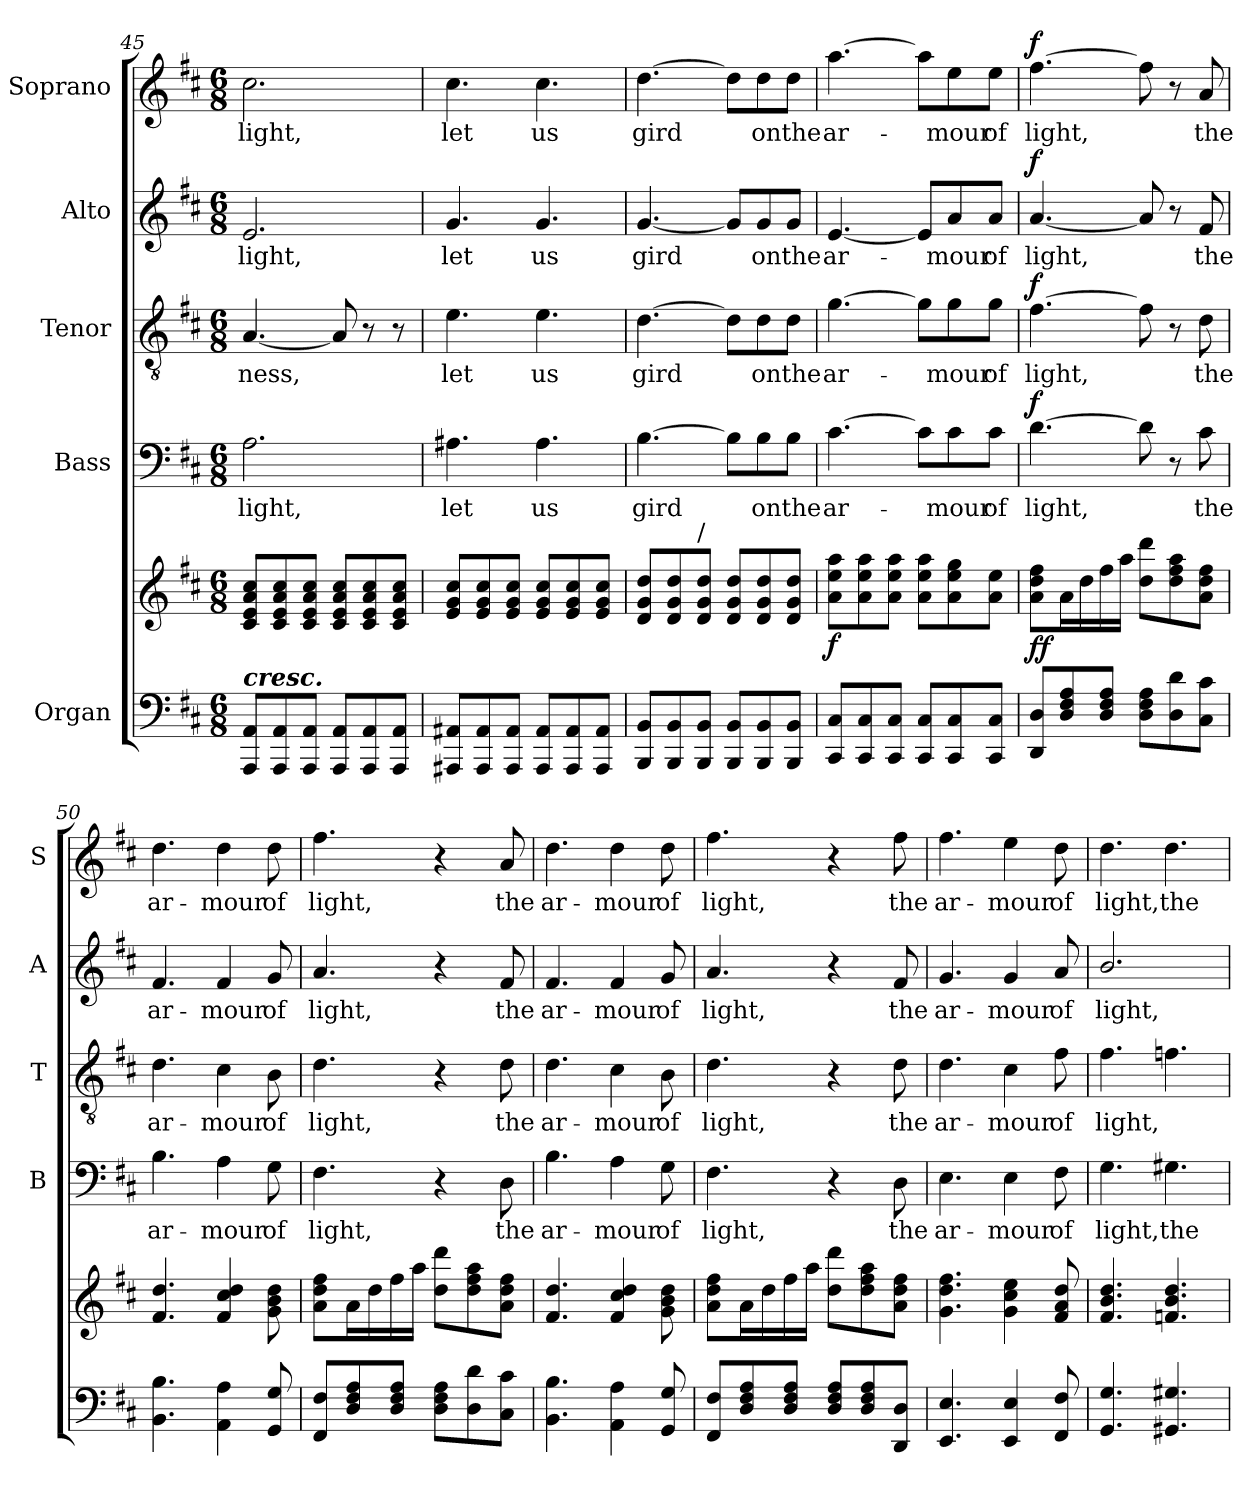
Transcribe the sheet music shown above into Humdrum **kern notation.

**kern	**kern	**dynam	**kern	**text	**dynam	**kern	**text	**dynam	**kern	**text	**dynam	**kern	**text	**dynam
*part5	*part5	*part5	*part4	*part4	*part4	*part3	*part3	*part3	*part2	*part2	*part2	*part1	*part1	*part1
*staff6	*staff5	*staff5/6	*staff4	*staff4	*staff4	*staff3	*staff3	*staff3	*staff2	*staff2	*staff2	*staff1	*staff1	*staff1
*I"Organ	*	*	*I"Bass	*	*	*I"Tenor	*	*	*I"Alto	*	*	*I"Soprano	*	*
*	*	*	*I'B	*	*	*I'T	*	*	*I'A	*	*	*I'S	*	*
*clefF4	*clefG2	*	*clefF4	*	*	*clefGv2	*	*	*clefG2	*	*	*clefG2	*	*
*k[f#c#]	*k[f#c#]	*	*k[f#c#]	*	*	*k[f#c#]	*	*	*k[f#c#]	*	*	*k[f#c#]	*	*
*D:	*D:	*	*D:	*	*	*D:	*	*	*D:	*	*	*D:	*	*
*M6/8	*M6/8	*	*M6/8	*	*	*M6/8	*	*	*M6/8	*	*	*M6/8	*	*
=45	=45	=45	=45	=45	=45	=45	=45	=45	=45	=45	=45	=45	=45	=45
!LO:TX:a:Bi:t=cresc.	!	!	!	!	!	!	!	!	!	!	!	!	!	!
!	!	!	!	!LO:LY:b	!	!	!LO:LY:b	!	!	!LO:LY:b	!	!	!LO:LY:b	!
8AAA/ 8AA/L	8c#/ 8e/ 8a/ 8cc#/L	.	2.A\	light,	.	[4.A/	ness,	.	2.e/	light,	.	2.cc#i\	light,	.
8AAA/ 8AA/	8c#/ 8e/ 8a/ 8cc#/	.	.	.	.	.	.	.	.	.	.	.	.	.
8AAA/ 8AA/J	8c#/ 8e/ 8a/ 8cc#/J	.	.	.	.	.	.	.	.	.	.	.	.	.
8AAA/ 8AA/L	8c#/ 8e/ 8a/ 8cc#/L	.	.	.	.	8A/]	.	.	.	.	.	.	.	.
8AAA/ 8AA/	8c#/ 8e/ 8a/ 8cc#/	.	.	.	.	8r	.	.	.	.	.	.	.	.
8AAA/ 8AA/J	8c#/ 8e/ 8a/ 8cc#/J	.	.	.	.	8r	.	.	.	.	.	.	.	.
=46	=46	=46	=46	=46	=46	=46	=46	=46	=46	=46	=46	=46	=46	=46
!	!	!	!	!LO:LY:b	!	!	!LO:LY:b	!	!	!LO:LY:b	!	!	!LO:LY:b	!
8AAA#X/ 8AA#X/L	8e/ 8g/ 8cc#/L	.	4.A#X\	let	.	4.e\	let	.	4.g/	let	.	4.cc#\	let	.
8AAA#/ 8AA#/	8e/ 8g/ 8cc#/	.	.	.	.	.	.	.	.	.	.	.	.	.
8AAA#/ 8AA#/J	8e/ 8g/ 8cc#/J	.	.	.	.	.	.	.	.	.	.	.	.	.
!	!	!	!	!LO:LY:b	!	!	!LO:LY:b	!	!	!LO:LY:b	!	!	!LO:LY:b	!
8AAA#/ 8AA#/L	8e/ 8g/ 8cc#/L	.	4.A#\	us	.	4.e\	us	.	4.g/	us	.	4.cc#\	us	.
8AAA#/ 8AA#/	8e/ 8g/ 8cc#/	.	.	.	.	.	.	.	.	.	.	.	.	.
8AAA#/ 8AA#/J	8e/ 8g/ 8cc#/J	.	.	.	.	.	.	.	.	.	.	.	.	.
=47	=47	=47	=47	=47	=47	=47	=47	=47	=47	=47	=47	=47	=47	=47
!	!	!	!	!LO:LY:b	!	!	!LO:LY:b	!	!	!LO:LY:b	!	!	!LO:LY:b	!
8BBB/ 8BB/L	8d/ 8g/ 8dd/L	.	[4.B\	gird	.	[4.d\	gird	.	[4.g/	gird	.	[4.dd\	gird	.
8BBB/ 8BB/	8d/ 8g/ 8dd/	.	.	.	.	.	.	.	.	.	.	.	.	.
!	!LO:TX:a:t=/	!	!	!	!	!	!	!	!	!	!	!	!	!
8BBB/ 8BB/J	8d/ 8g/ 8dd/J	.	.	.	.	.	.	.	.	.	.	.	.	.
8BBB/ 8BB/L	8d/ 8g/ 8dd/L	.	8B\L]	.	.	8d\L]	.	.	8g/L]	.	.	8dd\L]	.	.
!	!	!	!	!LO:LY:b	!	!	!LO:LY:b	!	!	!LO:LY:b	!	!	!LO:LY:b	!
8BBB/ 8BB/	8d/ 8g/ 8dd/	.	8B\	on	.	8d\	on	.	8g/	on	.	8dd\	on	.
!	!	!	!	!LO:LY:b	!	!	!LO:LY:b	!	!	!LO:LY:b	!	!	!LO:LY:b	!
8BBB/ 8BB/J	8d/ 8g/ 8dd/J	.	8B\J	the	.	8d\J	the	.	8g/J	the	.	8dd\J	the	.
=48	=48	=48	=48	=48	=48	=48	=48	=48	=48	=48	=48	=48	=48	=48
!	!	!LO:DY:b	!	!LO:LY:b	!	!	!LO:LY:b	!	!	!LO:LY:b	!	!	!LO:LY:b	!
8CC#/ 8C#/L	8a\ 8ee\ 8aa\L	f	[4.c#\	ar-	.	[4.g\	ar-	.	[4.e/	ar-	.	[4.aa\	ar-	.
8CC#/ 8C#/	8a\ 8ee\ 8aa\	.	.	.	.	.	.	.	.	.	.	.	.	.
8CC#/ 8C#/J	8a\ 8ee\ 8aa\J	.	.	.	.	.	.	.	.	.	.	.	.	.
8CC#/ 8C#/L	8a\ 8ee\ 8aa\L	.	8c#\L]	.	.	8g\L]	.	.	8e/L]	.	.	8aa\L]	.	.
!	!	!	!	!LO:LY:b	!	!	!LO:LY:b	!	!	!LO:LY:b	!	!	!LO:LY:b	!
8CC#/ 8C#/	8a\ 8ee\ 8gg\	.	8c#\	mour	.	8g\	mour	.	8a/	mour	.	8ee\	mour	.
!	!	!	!	!LO:LY:b	!	!	!LO:LY:b	!	!	!LO:LY:b	!	!	!LO:LY:b	!
8CC#/ 8C#/J	8a\ 8ee\J	.	8c#\J	of	.	8g\J	of	.	8a/J	of	.	8ee\J	of	.
!!LO:LB:g=z
=49	=49	=49	=49	=49	=49	=49	=49	=49	=49	=49	=49	=49	=49	=49
!	!	!LO:DY:b	!	!LO:LY:b	!LO:DY:b	!	!LO:LY:b	!LO:DY:b	!	!LO:LY:b	!LO:DY:b	!	!LO:LY:b	!LO:DY:b
8DD/ 8D/L	8a\ 8dd\ 8ff#\L	ff	[4.d\	light,	f	[4.f#\	light,	f	[4.a/	light,	f	[4.ff#\	light,	f
8D/ 8F#/ 8A/	16a\L	.	.	.	.	.	.	.	.	.	.	.	.	.
.	16dd\	.	.	.	.	.	.	.	.	.	.	.	.	.
8D/ 8F#/ 8A/J	16ff#\	.	.	.	.	.	.	.	.	.	.	.	.	.
.	16aa\JJ	.	.	.	.	.	.	.	.	.	.	.	.	.
8D\ 8F#\ 8A\L	8dd\ 8ddd\L	.	8d\]	.	.	8f#\]	.	.	8a/]	.	.	8ff#\]	.	.
8D\ 8d\	8dd\ 8ff#\ 8aa\	.	8r	.	.	8r	.	.	8r	.	.	8r	.	.
!	!	!	!	!LO:LY:b	!	!	!LO:LY:b	!	!	!LO:LY:b	!	!	!LO:LY:b	!
8C#\ 8c#\J	8a\ 8dd\ 8ff#\J	.	8c#\	the	.	8d\	the	.	8f#/	the	.	8a/	the	.
=50	=50	=50	=50	=50	=50	=50	=50	=50	=50	=50	=50	=50	=50	=50
!	!	!	!	!LO:LY:b	!	!	!LO:LY:b	!	!	!LO:LY:b	!	!	!LO:LY:b	!
4.BB\ 4.B\	4.f#/ 4.dd/	.	4.B\	ar-	.	4.d\	ar-	.	4.f#/	ar-	.	4.dd\	ar-	.
!	!	!	!	!LO:LY:b	!	!	!LO:LY:b	!	!	!LO:LY:b	!	!	!LO:LY:b	!
4AA\ 4A\	4f#/ 4cc#/ 4dd/	.	4A\	-mour	.	4c#\	-mour	.	4f#/	-mour	.	4dd\	-mour	.
!	!	!	!	!LO:LY:b	!	!	!LO:LY:b	!	!	!LO:LY:b	!	!	!LO:LY:b	!
8GG/ 8G/	8g\ 8b\ 8dd\	.	8G\	of	.	8B\	of	.	8g/	of	.	8dd\	of	.
=51	=51	=51	=51	=51	=51	=51	=51	=51	=51	=51	=51	=51	=51	=51
!	!	!	!	!LO:LY:b	!	!	!LO:LY:b	!	!	!LO:LY:b	!	!	!LO:LY:b	!
8FF#/ 8F#/L	8a\ 8dd\ 8ff#\L	.	4.F#\	light,	.	4.d\	light,	.	4.a/	light,	.	4.ff#\	light,	.
8D/ 8F#/ 8A/	16a\L	.	.	.	.	.	.	.	.	.	.	.	.	.
.	16dd\	.	.	.	.	.	.	.	.	.	.	.	.	.
8D/ 8F#/ 8A/J	16ff#\	.	.	.	.	.	.	.	.	.	.	.	.	.
.	16aa\JJ	.	.	.	.	.	.	.	.	.	.	.	.	.
8D\ 8F#\ 8A\L	8dd\ 8ddd\L	.	4r	.	.	4r	.	.	4r	.	.	4r	.	.
8D\ 8d\	8dd\ 8ff#\ 8aa\	.	.	.	.	.	.	.	.	.	.	.	.	.
!	!	!	!	!LO:LY:b	!	!	!LO:LY:b	!	!	!LO:LY:b	!	!	!LO:LY:b	!
8C#\ 8c#\J	8a\ 8dd\ 8ff#\J	.	8D\	the	.	8d\	the	.	8f#/	the	.	8a/	the	.
=52	=52	=52	=52	=52	=52	=52	=52	=52	=52	=52	=52	=52	=52	=52
!	!	!	!	!LO:LY:b	!	!	!LO:LY:b	!	!	!LO:LY:b	!	!	!LO:LY:b	!
4.BB\ 4.B\	4.f#/ 4.dd/	.	4.B\	ar-	.	4.d\	ar-	.	4.f#/	ar-	.	4.dd\	ar-	.
!	!	!	!	!LO:LY:b	!	!	!LO:LY:b	!	!	!LO:LY:b	!	!	!LO:LY:b	!
4AA\ 4A\	4f#/ 4cc#/ 4dd/	.	4A\	-mour	.	4c#\	-mour	.	4f#/	-mour	.	4dd\	-mour	.
!	!	!	!	!LO:LY:b	!	!	!LO:LY:b	!	!	!LO:LY:b	!	!	!LO:LY:b	!
8GG/ 8G/	8g\ 8b\ 8dd\	.	8G\	of	.	8B\	of	.	8g/	of	.	8dd\	of	.
=53	=53	=53	=53	=53	=53	=53	=53	=53	=53	=53	=53	=53	=53	=53
!	!	!	!	!LO:LY:b	!	!	!LO:LY:b	!	!	!LO:LY:b	!	!	!LO:LY:b	!
8FF#/ 8F#/L	8a\ 8dd\ 8ff#\L	.	4.F#\	light,	.	4.d\	light,	.	4.a/	light,	.	4.ff#\	light,	.
8D/ 8F#/ 8A/	16a\L	.	.	.	.	.	.	.	.	.	.	.	.	.
.	16dd\	.	.	.	.	.	.	.	.	.	.	.	.	.
8D/ 8F#/ 8A/J	16ff#\	.	.	.	.	.	.	.	.	.	.	.	.	.
.	16aa\JJ	.	.	.	.	.	.	.	.	.	.	.	.	.
8D/ 8F#/ 8A/L	8dd\ 8ddd\L	.	4r	.	.	4r	.	.	4r	.	.	4r	.	.
8D/ 8F#/ 8A/	8dd\ 8ff#\ 8aa\	.	.	.	.	.	.	.	.	.	.	.	.	.
!	!	!	!	!LO:LY:b	!	!	!LO:LY:b	!	!	!LO:LY:b	!	!	!LO:LY:b	!
8DD/ 8D/J	8a\ 8dd\ 8ff#\J	.	8D\	the	.	8d\	the	.	8f#/	the	.	8ff#\	the	.
=54	=54	=54	=54	=54	=54	=54	=54	=54	=54	=54	=54	=54	=54	=54
!	!	!	!	!LO:LY:b	!	!	!LO:LY:b	!	!	!LO:LY:b	!	!	!LO:LY:b	!
4.EE/ 4.E/	4.g\ 4.dd\ 4.ff#\	.	4.E\	ar-	.	4.d\	ar-	.	4.g/	ar-	.	4.ff#\	ar-	.
!	!	!	!	!LO:LY:b	!	!	!LO:LY:b	!	!	!LO:LY:b	!	!	!LO:LY:b	!
4EE/ 4E/	4g\ 4cc#\ 4ee\	.	4E\	-mour	.	4c#\	-mour	.	4g/	-mour	.	4ee\	-mour	.
!	!	!	!	!LO:LY:b	!	!	!LO:LY:b	!	!	!LO:LY:b	!	!	!LO:LY:b	!
8FF#/ 8F#/	8f#/ 8a/ 8dd/	.	8F#\	of	.	8f#\	of	.	8a/	of	.	8dd\	of	.
=55	=55	=55	=55	=55	=55	=55	=55	=55	=55	=55	=55	=55	=55	=55
!	!	!	!	!LO:LY:b	!	!	!LO:LY:b	!	!	!LO:LY:b	!	!	!LO:LY:b	!
4.GG/ 4.G/	4.f#/ 4.b/ 4.dd/	.	4.G\	light,	.	4.f#\	light,	.	2.b/	light,	.	4.dd\	light,	.
!	!	!	!	!LO:LY:b	!	!	!	!	!	!	!	!	!LO:LY:b	!
4.GG#X/ 4.G#X/	4.fn/ 4.b/ 4.dd/	.	4.G#X\	the	.	4.fn\	.	.	.	.	.	4.dd\	the	.
=	=	=	=	=	=	=	=	=	=	=	=	=	=	=
*-	*-	*-	*-	*-	*-	*-	*-	*-	*-	*-	*-	*-	*-	*-
